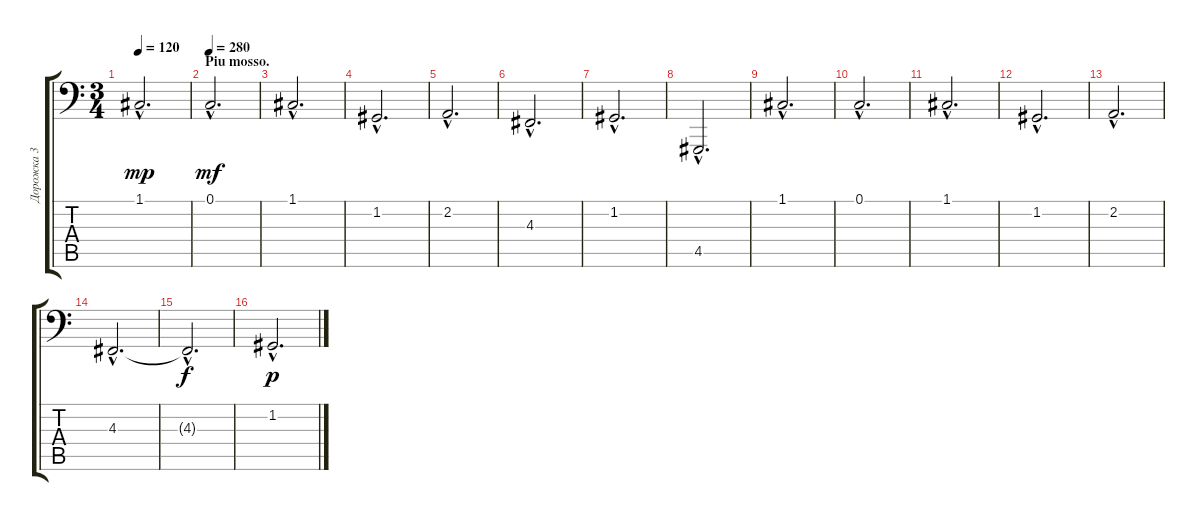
\track ("Дорожка 3" "Дорожка 3") {instrument acousticgrandpiano}
\staff {score tabs}
\tuning (C3 G2 D2 A1 E1 B0) {hide}
\ts (3 4)
\tempo 120
\clef f4
\ks c
1.1{hac}.2{d dy mp} |
\section ("" "Piu mosso.")
\tempo 280
0.1{hac}.2{d dy mf} |
1.1{hac}.2{d} |
1.2{hac}.2{d} |
2.2{hac}.2{d} |
4.3{hac}.2{d} |
1.2{hac}.2{d} |
4.5{hac}.2{d} |
1.1{hac}.2{d} |
0.1{hac}.2{d} |
1.1{hac}.2{d} |
1.2{hac}.2{d} |
2.2{hac}.2{d} |
4.3{hac}.2{d} |
4.3{hac t}.2{d dy f} |
1.2{hac}.2{d dy p}
